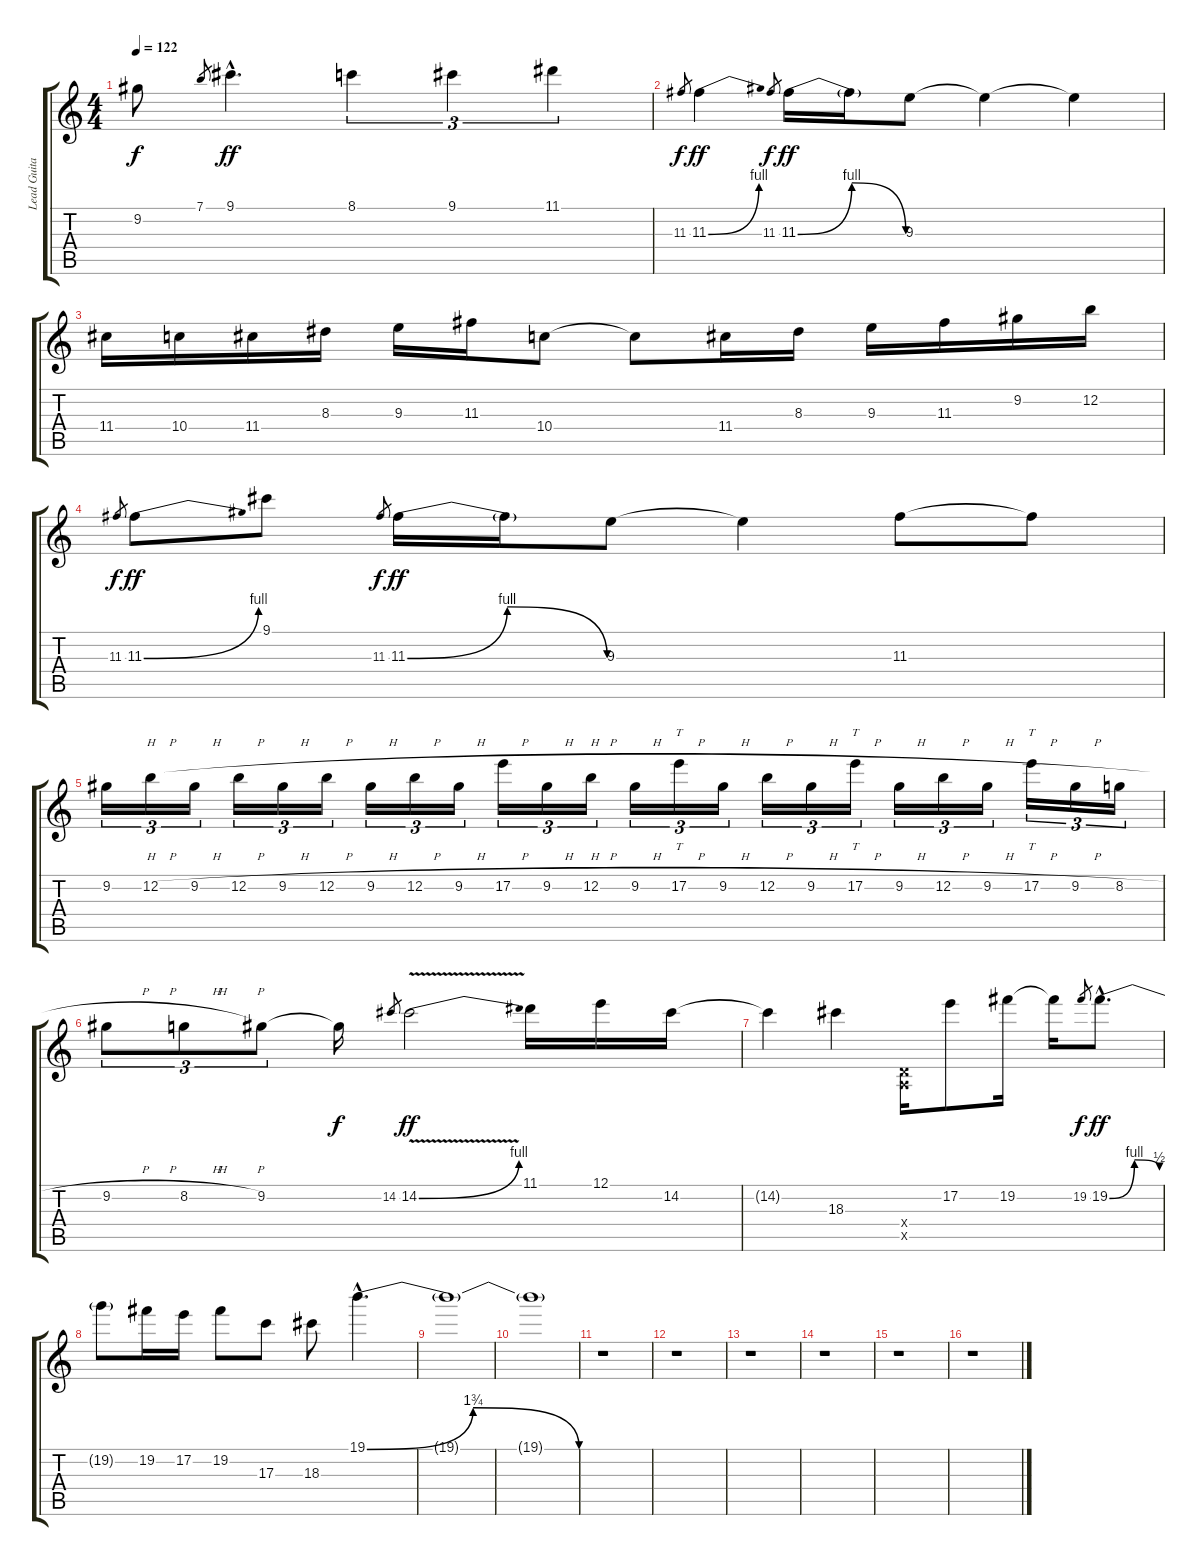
\track ("Lead Guitar" "Lead Guita") {instrument overdrivenguitar}
\staff {score tabs}
\tuning (E4 B3 G3 D3 A2 E2) {hide}
\ts (4 4)
\tempo 122
\clef g2
\ks c
9.2{t}.8{dy f} 7.1.8{gr} 9.1{hac}.4{d dy ff} 8.1.4{tu (3 2)} 9.1.4{tu (3 2)} 11.1.4{tu (3 2)} |
11.3.8{gr dy f} 11.3{be (bend 0 0 60 4)}.4{dy ff} 11.3.8{gr dy f} 11.3{be (bendrelease 0 0 30 4 30 4 60 0)}.16{dy ff} 11.3{t}.16 9.3.8 9.3{t}.4 9.3{t}.4 |
11.4.16 10.4.16 11.4.16 8.3.16 9.3.16 11.3.16 10.4.8 10.4{t}.8 11.4.16 8.3.16 9.3.16 11.3.16 9.2.16 12.2.16 |
11.3.8{gr dy f} 11.3{be (bend 0 0 60 4)}.8{dy ff} 9.1.8 11.3.8{gr dy f} 11.3{be (bendrelease 0 0 30 4 30 4 60 0)}.16{dy ff} 11.3{t}.16 9.3.8 9.3{t}.4 11.3.8 11.3{t}.8 |
9.2.16{tu (3 2)} 12.2{h}.16{tu (3 2)} 9.2{h}.16{tu (3 2)} 12.2{h}.16{tu (3 2)} 9.2{h}.16{tu (3 2)} 12.2{h}.16{tu (3 2)} 9.2{h}.16{tu (3 2)} 12.2{h}.16{tu (3 2)} 9.2{h}.16{tu (3 2)} 17.2{h}.16{tu (3 2)} 9.2{h}.16{tu (3 2)} 12.2{h}.16{tu (3 2)} 9.2{h}.16{tu (3 2)} 17.2{h}.16{tt tu (3 2)} 9.2{h}.16{tu (3 2)} 12.2{h}.16{tu (3 2)} 9.2{h}.16{tu (3 2)} 17.2{h}.16{tt tu (3 2)} 9.2{h}.16{tu (3 2)} 12.2{h}.16{tu (3 2)} 9.2{h}.16{tu (3 2)} 17.2{h}.16{tt tu (3 2)} 9.2{h}.16{tu (3 2)} 8.2{h}.16{tu (3 2)} |
9.2{h}.8{tu (3 2)} 8.2{h}.8{tu (3 2)} 9.2.8{tu (3 2)} 9.2{t}.16{dy f} 14.2.8{gr} 14.2{be (bend 0 0 60 4) v}.2{dy ff} 11.1.16 12.1.16 14.2.16 |
14.2{t}.4 18.3.4 (0.4{x} 0.5{x}).16 17.2.8 19.2.16 19.2{t}.16 19.2.8{gr dy f} 19.2{be (bendrelease 0 0 30 4 30 4 60 2) hac}.8{d dy ff} |
19.2{t}.8 19.2.16 17.2.16 19.2.8 17.3.8 18.3.8 19.1{be (bendrelease 0 0 5 7 30 7 60 0) hac}.4{d} |
19.1{t}.1 |
19.1{t}.1 |
r.1 |
r.1 |
r.1 |
r.1 |
r.1 |
r.1
